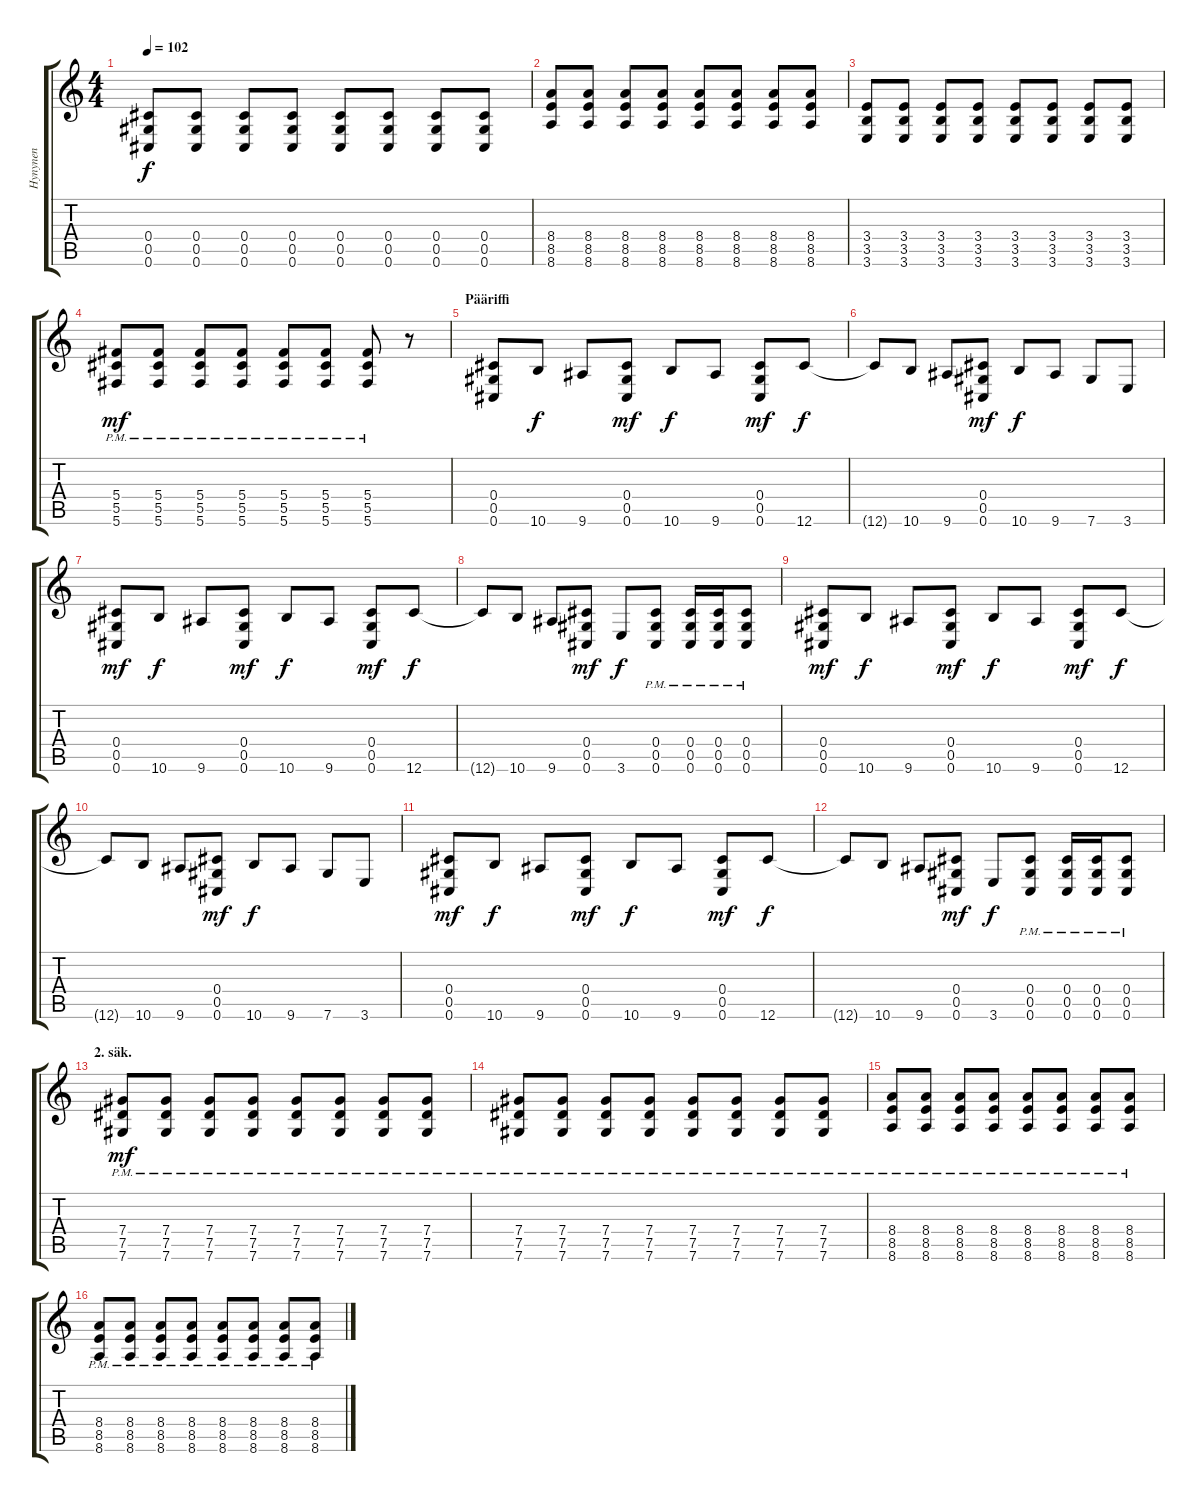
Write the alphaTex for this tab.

\track ("Hynynen" "Hynynen") {instrument distortionguitar}
\staff {score tabs}
\tuning (Eb4 Bb3 Gb3 Db3 Ab2 Db2) {hide}
\ts (4 4)
\tempo 102
\clef g2
\ks c
(0.4 0.5 0.6).8{dy f} (0.4 0.5 0.6).8 (0.4 0.5 0.6).8 (0.4 0.5 0.6).8 (0.4 0.5 0.6).8 (0.4 0.5 0.6).8 (0.4 0.5 0.6).8 (0.4 0.5 0.6).8 |
(8.4 8.5 8.6).8 (8.4 8.5 8.6).8 (8.4 8.5 8.6).8 (8.4 8.5 8.6).8 (8.4 8.5 8.6).8 (8.4 8.5 8.6).8 (8.4 8.5 8.6).8 (8.4 8.5 8.6).8 |
(3.4 3.5 3.6).8 (3.4 3.5 3.6).8 (3.4 3.5 3.6).8 (3.4 3.5 3.6).8 (3.4 3.5 3.6).8 (3.4 3.5 3.6).8 (3.4 3.5 3.6).8 (3.4 3.5 3.6).8 |
(5.4{pm} 5.5{pm} 5.6{pm}).8{dy mf} (5.4{pm} 5.5{pm} 5.6{pm}).8 (5.4{pm} 5.5{pm} 5.6{pm}).8 (5.4{pm} 5.5{pm} 5.6{pm}).8 (5.4{pm} 5.5{pm} 5.6{pm}).8 (5.4{pm} 5.5{pm} 5.6{pm}).8 (5.4{pm} 5.5{pm} 5.6{pm}).8 r.8 |
\section ("" "Pääriffi")
(0.4 0.5 0.6).8{volume 16} 10.6.8{dy f} 9.6.8 (0.4 0.5 0.6).8{dy mf} 10.6.8{dy f} 9.6.8 (0.4 0.5 0.6).8{dy mf} 12.6.8{dy f} |
12.6{t}.8 10.6.8 9.6.8 (0.4 0.5 0.6).8{dy mf} 10.6.8{dy f} 9.6.8 7.6.8 3.6.8 |
(0.4 0.5 0.6).8{dy mf} 10.6.8{dy f} 9.6.8 (0.4 0.5 0.6).8{dy mf} 10.6.8{dy f} 9.6.8 (0.4 0.5 0.6).8{dy mf} 12.6.8{dy f} |
12.6{t}.8 10.6.8 9.6.8 (0.4 0.5 0.6).8{dy mf} 3.6.8{dy f} (0.4{pm} 0.5{pm} 0.6{pm}).8 (0.4{pm} 0.5{pm} 0.6{pm}).16 (0.4{pm} 0.5{pm} 0.6{pm}).16 (0.4{pm} 0.5{pm} 0.6{pm}).8 |
(0.4 0.5 0.6).8{dy mf} 10.6.8{dy f} 9.6.8 (0.4 0.5 0.6).8{dy mf} 10.6.8{dy f} 9.6.8 (0.4 0.5 0.6).8{dy mf} 12.6.8{dy f} |
12.6{t}.8 10.6.8 9.6.8 (0.4 0.5 0.6).8{dy mf} 10.6.8{dy f} 9.6.8 7.6.8 3.6.8 |
(0.4 0.5 0.6).8{dy mf} 10.6.8{dy f} 9.6.8 (0.4 0.5 0.6).8{dy mf} 10.6.8{dy f} 9.6.8 (0.4 0.5 0.6).8{dy mf} 12.6.8{dy f} |
12.6{t}.8 10.6.8 9.6.8 (0.4 0.5 0.6).8{dy mf} 3.6.8{dy f} (0.4{pm} 0.5{pm} 0.6{pm}).8 (0.4{pm} 0.5{pm} 0.6{pm}).16 (0.4{pm} 0.5{pm} 0.6{pm}).16 (0.4{pm} 0.5{pm} 0.6{pm}).8 |
\section ("" "2. säk.")
(7.4{pm} 7.5{pm} 7.6{pm}).8{dy mf volume 13} (7.4{pm} 7.5{pm} 7.6{pm}).8 (7.4{pm} 7.5{pm} 7.6{pm}).8 (7.4{pm} 7.5{pm} 7.6{pm}).8 (7.4{pm} 7.5{pm} 7.6{pm}).8 (7.4{pm} 7.5{pm} 7.6{pm}).8 (7.4{pm} 7.5{pm} 7.6{pm}).8 (7.4{pm} 7.5{pm} 7.6{pm}).8 |
(7.4{pm} 7.5{pm} 7.6{pm}).8 (7.4{pm} 7.5{pm} 7.6{pm}).8 (7.4{pm} 7.5{pm} 7.6{pm}).8 (7.4{pm} 7.5{pm} 7.6{pm}).8 (7.4{pm} 7.5{pm} 7.6{pm}).8 (7.4{pm} 7.5{pm} 7.6{pm}).8 (7.4{pm} 7.5{pm} 7.6{pm}).8 (7.4{pm} 7.5{pm} 7.6{pm}).8 |
(8.4{pm} 8.5{pm} 8.6{pm}).8 (8.4{pm} 8.5{pm} 8.6{pm}).8 (8.4{pm} 8.5{pm} 8.6{pm}).8 (8.4{pm} 8.5{pm} 8.6{pm}).8 (8.4{pm} 8.5{pm} 8.6{pm}).8 (8.4{pm} 8.5{pm} 8.6{pm}).8 (8.4{pm} 8.5{pm} 8.6{pm}).8 (8.4{pm} 8.5{pm} 8.6{pm}).8 |
(8.4{pm} 8.5{pm} 8.6{pm}).8 (8.4{pm} 8.5{pm} 8.6{pm}).8 (8.4{pm} 8.5{pm} 8.6{pm}).8 (8.4{pm} 8.5{pm} 8.6{pm}).8 (8.4{pm} 8.5{pm} 8.6{pm}).8 (8.4{pm} 8.5{pm} 8.6{pm}).8 (8.4{pm} 8.5{pm} 8.6{pm}).8 (8.4{pm} 8.5{pm} 8.6{pm}).8
